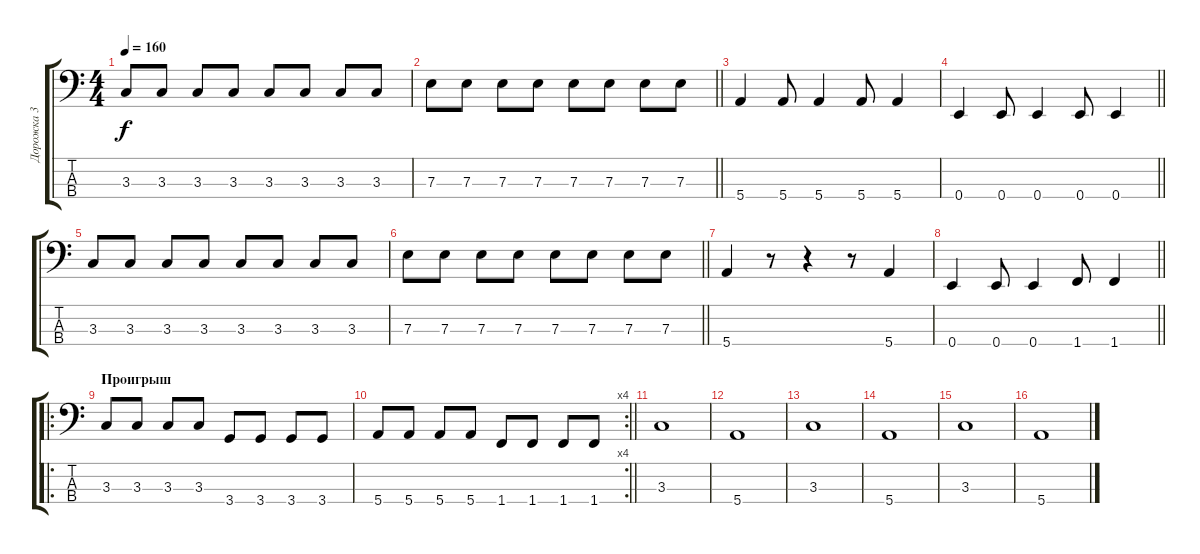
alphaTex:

\track ("Дорожка 3" "Дорожка 3") {instrument electricbassfinger}
\staff {score tabs}
\tuning (G2 D2 A1 E1) {hide}
\ts (4 4)
\tempo 160
\clef f4
\ks c
3.3.8{dy f} 3.3.8 3.3.8 3.3.8 3.3.8 3.3.8 3.3.8 3.3.8 |
\barLineRight lightlight
7.3.8 7.3.8 7.3.8 7.3.8 7.3.8 7.3.8 7.3.8 7.3.8 |
5.4.4 5.4.8 5.4.4 5.4.8 5.4.4 |
\barLineRight lightlight
0.4.4 0.4.8 0.4.4 0.4.8 0.4.4 |
3.3.8 3.3.8 3.3.8 3.3.8 3.3.8 3.3.8 3.3.8 3.3.8 |
\barLineRight lightlight
7.3.8 7.3.8 7.3.8 7.3.8 7.3.8 7.3.8 7.3.8 7.3.8 |
5.4.4 r.8 r.4 r.8 5.4.4 |
\barLineRight lightlight
0.4.4 0.4.8 0.4.4 1.4.8 1.4.4 |
\ro
\section ("" "Проигрыш")
3.3.8 3.3.8 3.3.8 3.3.8 3.4.8 3.4.8 3.4.8 3.4.8 |
\rc 4
\barLineRight lightlight
5.4.8 5.4.8 5.4.8 5.4.8 1.4.8 1.4.8 1.4.8 1.4.8 |
3.3.1 |
5.4.1 |
3.3.1 |
5.4.1 |
3.3.1 |
5.4.1
